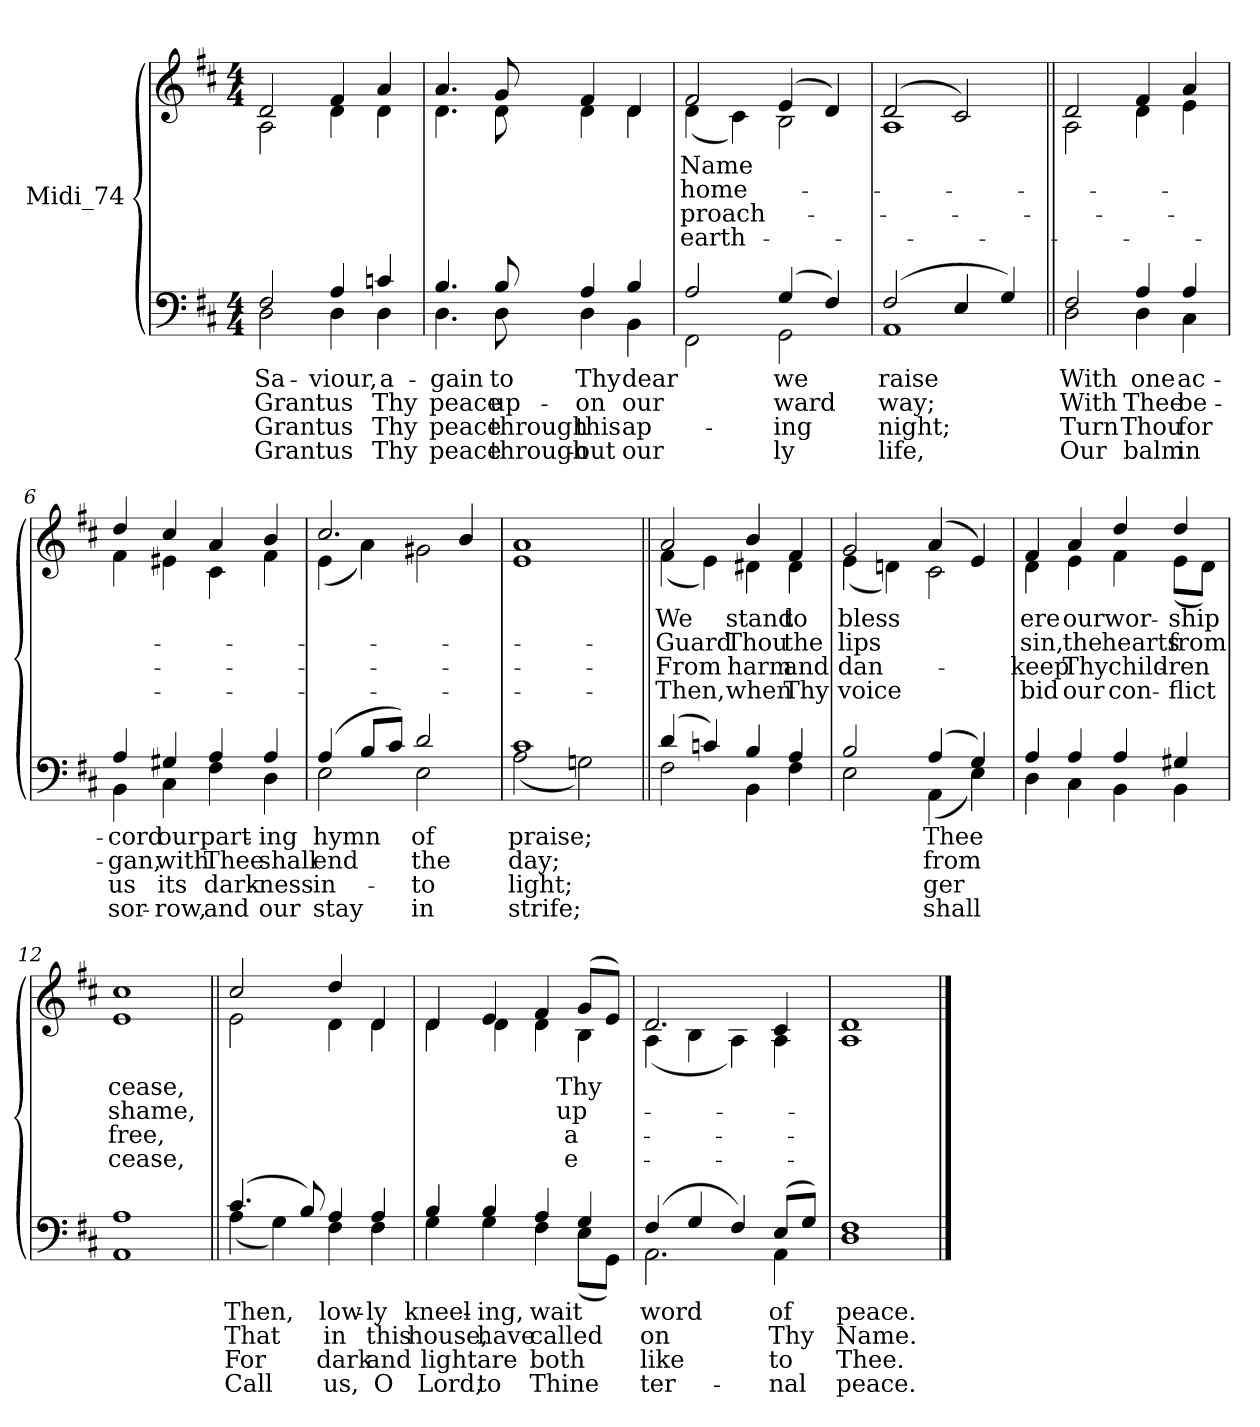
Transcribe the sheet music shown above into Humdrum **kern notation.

**kern	**text	**text	**text	**text	**kern	**text	**text	**text	**text
*part2	*part2	*part2	*part2	*part2	*part1	*part1	*part1	*part1	*part1
*staff2	*staff2	*staff2	*staff2	*staff2	*staff1	*staff1	*staff1	*staff1	*staff1
*I"Midi_74	*	*	*	*	*I"Midi_74	*	*	*	*
*clefF4	*	*	*	*	*clefG2	*	*	*	*
*k[f#c#]	*	*	*	*	*k[f#c#]	*	*	*	*
*D:	*	*	*	*	*D:	*	*	*	*
*M4/4	*	*	*	*	*M4/4	*	*	*	*
=1	=1	=1	=1	=1	=1	=1	=1	=1	=1
!	!	!	!	!	!LO:TX:a:t=Pax Dei  (10 10. 10 10)	!	!	!	!
!	!	!	!	!	!LO:TX:a:cj:t=Saviour, again to Thy dear Name we raise	!	!	!	!
!	!	!	!	!	!LO:TX:a:cj:t=John Bacchus Dykes\n(1823-76)	!	!	!	!
!	!	!	!	!	!LO:TX:a:cj:t=John Ellerton\n(1826-93)	!	!	!	!
!	!LO:LY:a	!LO:LY:a	!LO:LY:a	!LO:LY:a	!	!	!	!	!
*^	*	*	*	*	*^	*	*	*	*
2F#/	2D\	Sa-	-Grant	Grant	Grant	2d/	2A\	.	.	.	.
!	!	!LO:LY:a	!LO:LY:a	!LO:LY:a	!LO:LY:a	!	!	!	!	!	!
4A/	4D\	viour,	us	us	us	4f#/	4d\	.	.	.	.
!	!	!LO:LY:a	!LO:LY:a	!LO:LY:a	!LO:LY:a	!	!	!	!	!	!
4cn/	4D\	a-	-Thy	Thy	Thy	4a/	4d\	.	.	.	.
=2	=2	=2	=2	=2	=2	=2	=2	=2	=2	=2	=2
!	!	!LO:LY:a	!LO:LY:a	!LO:LY:a	!LO:LY:a	!	!	!	!	!	!
4.B/	4.D\	gain	peace	peace	peace	4.a/	4.d\	.	.	.	.
!	!	!LO:LY:a	!LO:LY:a	!LO:LY:a	!LO:LY:a	!	!	!	!	!	!
8B/	8D\	to	up-	-through	through-	8g/	8d\	.	.	.	.
!	!	!LO:LY:a	!LO:LY:a	!LO:LY:a	!LO:LY:a	!	!	!	!	!	!
4A/	4D\	-Thy	on	this	out	4f#/	4d\	.	.	.	.
!	!	!LO:LY:a	!LO:LY:a	!LO:LY:a	!LO:LY:a	!	!	!	!	!	!
4B/	4BB\	dear	our	ap-	our	4d/	4d\	.	.	.	.
=3	=3	=3	=3	=3	=3	=3	=3	=3	=3	=3	=3
!	!	!	!	!	!	!	!	!LO:LY:b	!LO:LY:b	!LO:LY:b	!LO:LY:b
2A/	2FF#\	.	.	.	.	2f#/	(<4d\	Name	home-	proach-	earth-
.	.	.	.	.	.	.	4c#\)	.	.	.	.
!	!	!LO:LY:a	!LO:LY:a	!LO:LY:a	!LO:LY:a	!	!	!	!	!	!
(>4G/	2GG\	we	ward	ing	ly	(>4e/	2B\	.	.	.	.
4F#/)	.	.	.	.	.	4d/)	.	.	.	.	.
=4	=4	=4	=4	=4	=4	=4	=4	=4	=4	=4	=4
!	!	!LO:LY:a	!LO:LY:a	!LO:LY:a	!LO:LY:a	!	!	!	!	!	!
(>2F#/	1AA\	raise	way;	night;	life,	(>2d/	1A\	.	.	.	.
4E/	.	.	.	.	.	2c#/)	.	.	.	.	.
4G/)	.	.	.	.	.	.	.	.	.	.	.
!!LO:LB:g=z	!!
=5||	=5||	=5||	=5||	=5||	=5||	=5||	=5||	=5||	=5||	=5||	=5||
!	!	!LO:LY:a	!LO:LY:a	!LO:LY:a	!LO:LY:a	!	!	!	!	!	!
2F#/	2D\	With	With	Turn	Our	2d/	2A\	.	.	.	.
!	!	!LO:LY:a	!LO:LY:a	!LO:LY:a	!LO:LY:a	!	!	!	!	!	!
4A/	4D\	one	Thee	Thou	balm	4f#/	4d\	.	.	.	.
!	!	!LO:LY:a	!LO:LY:a	!LO:LY:a	!LO:LY:a	!	!	!	!	!	!
4A/	4C#\	ac-	-be-	-for	in	4a/	4e\	.	.	.	.
=6	=6	=6	=6	=6	=6	=6	=6	=6	=6	=6	=6
!	!	!LO:LY:a	!LO:LY:a	!LO:LY:a	!LO:LY:a	!	!	!	!	!	!
4A/	4BB\	cord	gan,	us	sor-	4dd/	4f#\	.	.	.	.
!	!	!LO:LY:a	!LO:LY:a	!LO:LY:a	!LO:LY:a	!	!	!	!	!	!
4G#X/	4C#\	-our	with	its	row,	4cc#/	4e#X\	.	.	.	.
!	!	!LO:LY:a	!LO:LY:a	!LO:LY:a	!LO:LY:a	!	!	!	!	!	!
4A/	4F#\	part-	-Thee	dark-	-and	4a/	4c#\	.	.	.	.
!	!	!LO:LY:a	!LO:LY:a	!LO:LY:a	!LO:LY:a	!	!	!	!	!	!
4A/	4D\	ing	shall	ness	our	4b/	4f#\	.	.	.	.
=7	=7	=7	=7	=7	=7	=7	=7	=7	=7	=7	=7
!	!	!LO:LY:a	!LO:LY:a	!LO:LY:a	!LO:LY:a	!	!	!	!	!	!
(>4A/	2E\	hymn	end	in-	stay	2.cc#/	(<4e\	.	.	.	.
8B/L	.	.	.	.	.	.	4a\)	.	.	.	.
8c#/J)	.	.	.	.	.	.	.	.	.	.	.
!	!	!LO:LY:a	!LO:LY:a	!LO:LY:a	!LO:LY:a	!	!	!	!	!	!
2d/	2E\	of	the	to	in	.	2g#X\	.	.	.	.
.	.	.	.	.	.	4b/	.	.	.	.	.
=8	=8	=8	=8	=8	=8	=8	=8	=8	=8	=8	=8
!	!	!LO:LY:a	!LO:LY:a	!LO:LY:a	!LO:LY:a	!	!	!	!	!	!
1c#/	(<2A\	praise;	day;	light;	strife;	1a/	1e\	.	.	.	.
.	2Gn\)	.	.	.	.	.	.	.	.	.	.
!!LO:LB:g=z	!!
=9||	=9||	=9||	=9||	=9||	=9||	=9||	=9||	=9||	=9||	=9||	=9||
!	!	!	!	!	!	!	!	!LO:LY:b	!LO:LY:b	!LO:LY:b	!LO:LY:b
(>4d/	2F#\	.	.	.	.	2a/	(<4f#\	We	Guard	From	Then,
4cn/)	.	.	.	.	.	.	4e\)	.	.	.	.
!	!	!	!	!	!	!	!	!LO:LY:b	!LO:LY:b	!LO:LY:b	!LO:LY:b
4B/	4BB\	.	.	.	.	4b/	4d#X\	stand	Thou	harm	when
!	!	!	!	!	!	!	!	!LO:LY:b	!LO:LY:b	!LO:LY:b	!LO:LY:b
4A/	4F#\	.	.	.	.	4f#/	4d#\	to	the	and	Thy
=10	=10	=10	=10	=10	=10	=10	=10	=10	=10	=10	=10
!	!	!	!	!	!	!	!	!LO:LY:b	!LO:LY:b	!LO:LY:b	!LO:LY:b
2B/	2E\	.	.	.	.	2g/	(<4e\	bless	lips	dan-	voice
.	.	.	.	.	.	.	4dn\)	.	.	.	.
!	!	!LO:LY:a	!LO:LY:a	!LO:LY:a	!LO:LY:a	!	!	!	!	!	!
(>4A/	(<4AA\	Thee	from	ger	shall	(>4a/	2c#\	.	.	.	.
4G/)	4E\)	.	.	.	.	4e/)	.	.	.	.	.
=11	=11	=11	=11	=11	=11	=11	=11	=11	=11	=11	=11
!	!	!	!	!	!	!	!	!LO:LY:b	!LO:LY:b	!LO:LY:b	!LO:LY:b
4A/	4D\	.	.	.	.	4f#/	4d\	ere	sin,	keep	bid
!	!	!	!	!	!	!	!	!LO:LY:b	!LO:LY:b	!LO:LY:b	!LO:LY:b
4A/	4C#\	.	.	.	.	4a/	4e\	our	the	Thy	our
!	!	!	!	!	!	!	!	!LO:LY:b	!LO:LY:b	!LO:LY:b	!LO:LY:b
4A/	4BB\	.	.	.	.	4dd/	4f#\	wor-	-hearts	child-	-con-
!	!	!	!	!	!	!	!	!LO:LY:b	!LO:LY:b	!LO:LY:b	!LO:LY:b
4G#X/	4BB\	.	.	.	.	4dd/	(<8e\L	-ship	from	ren	flict
.	.	.	.	.	.	.	8d\J)	.	.	.	.
=12	=12	=12	=12	=12	=12	=12	=12	=12	=12	=12	=12
!	!	!	!	!	!	!	!	!LO:LY:b	!LO:LY:b	!LO:LY:b	!LO:LY:b
1A/	1AA\	.	.	.	.	1cc#/	1e\	cease,	shame,	free,	cease,
!!LO:LB:g=z	!!
=13||	=13||	=13||	=13||	=13||	=13||	=13||	=13||	=13||	=13||	=13||	=13||
!	!	!LO:LY:a	!LO:LY:a	!LO:LY:a	!LO:LY:a	!	!	!	!	!	!
(>4.c#/	(<4A\	Then,	That	For	Call	2cc#/	2e\	.	.	.	.
.	4G\)	.	.	.	.	.	.	.	.	.	.
8B/)	.	.	.	.	.	.	.	.	.	.	.
!	!	!LO:LY:a	!LO:LY:a	!LO:LY:a	!LO:LY:a	!	!	!	!	!	!
4A/	4F#\	low-	-in	dark	us,	4dd/	4d\	.	.	.	.
!	!	!LO:LY:a	!LO:LY:a	!LO:LY:a	!LO:LY:a	!	!	!	!	!	!
4A/	4F#\	ly	this	and	O	4d/	4d\	.	.	.	.
=14	=14	=14	=14	=14	=14	=14	=14	=14	=14	=14	=14
!	!	!LO:LY:a	!LO:LY:a	!LO:LY:a	!LO:LY:a	!	!	!	!	!	!
4B/	4G\	kneel-	-house,	light	Lord,	4d/	4d\	.	.	.	.
!	!	!LO:LY:a	!LO:LY:a	!LO:LY:a	!LO:LY:a	!	!	!	!	!	!
4B/	4G\	ing,	have	are	to	4e/	4d\	.	.	.	.
!	!	!LO:LY:a	!LO:LY:a	!LO:LY:a	!LO:LY:a	!	!	!	!	!	!
4A/	4F#\	wait	called	both	Thine	4f#/	4d\	.	.	.	.
!	!	!	!	!	!	!	!	!LO:LY:b	!LO:LY:b	!LO:LY:b	!LO:LY:b
4G/	(<8EL	.	.	.	.	(>8g/L	4B\	Thy	up-	a-	e-
.	8GGJ)	.	.	.	.	8e/J)	.	.	.	.	.
=15	=15	=15	=15	=15	=15	=15	=15	=15	=15	=15	=15
!	!	!LO:LY:a	!LO:LY:a	!LO:LY:a	!LO:LY:a	!	!	!	!	!	!
(>4F#/	2.AA\	word	on	like	ter-	2.d/	(<4A\	.	.	.	.
4G/	.	.	.	.	.	.	4B\	.	.	.	.
4F#/)	.	.	.	.	.	.	4A\)	.	.	.	.
!	!	!LO:LY:a	!LO:LY:a	!LO:LY:a	!LO:LY:a	!	!	!	!	!	!
(>8E/L	4AA\	of	Thy	to	nal	4c#/	4A\	.	.	.	.
8G/J)	.	.	.	.	.	.	.	.	.	.	.
=16	=16	=16	=16	=16	=16	=16	=16	=16	=16	=16	=16
!	!	!LO:LY:a	!LO:LY:a	!LO:LY:a	!LO:LY:a	!	!	!	!	!	!
1F#/	1D\	peace.	Name.	Thee.	peace.	1d/	1A\	.	.	.	.
*v	*v	*	*	*	*	*	*	*	*	*	*
*	*	*	*	*	*v	*v	*	*	*	*
==	==	==	==	==	==	==	==	==	==
*-	*-	*-	*-	*-	*-	*-	*-	*-	*-
